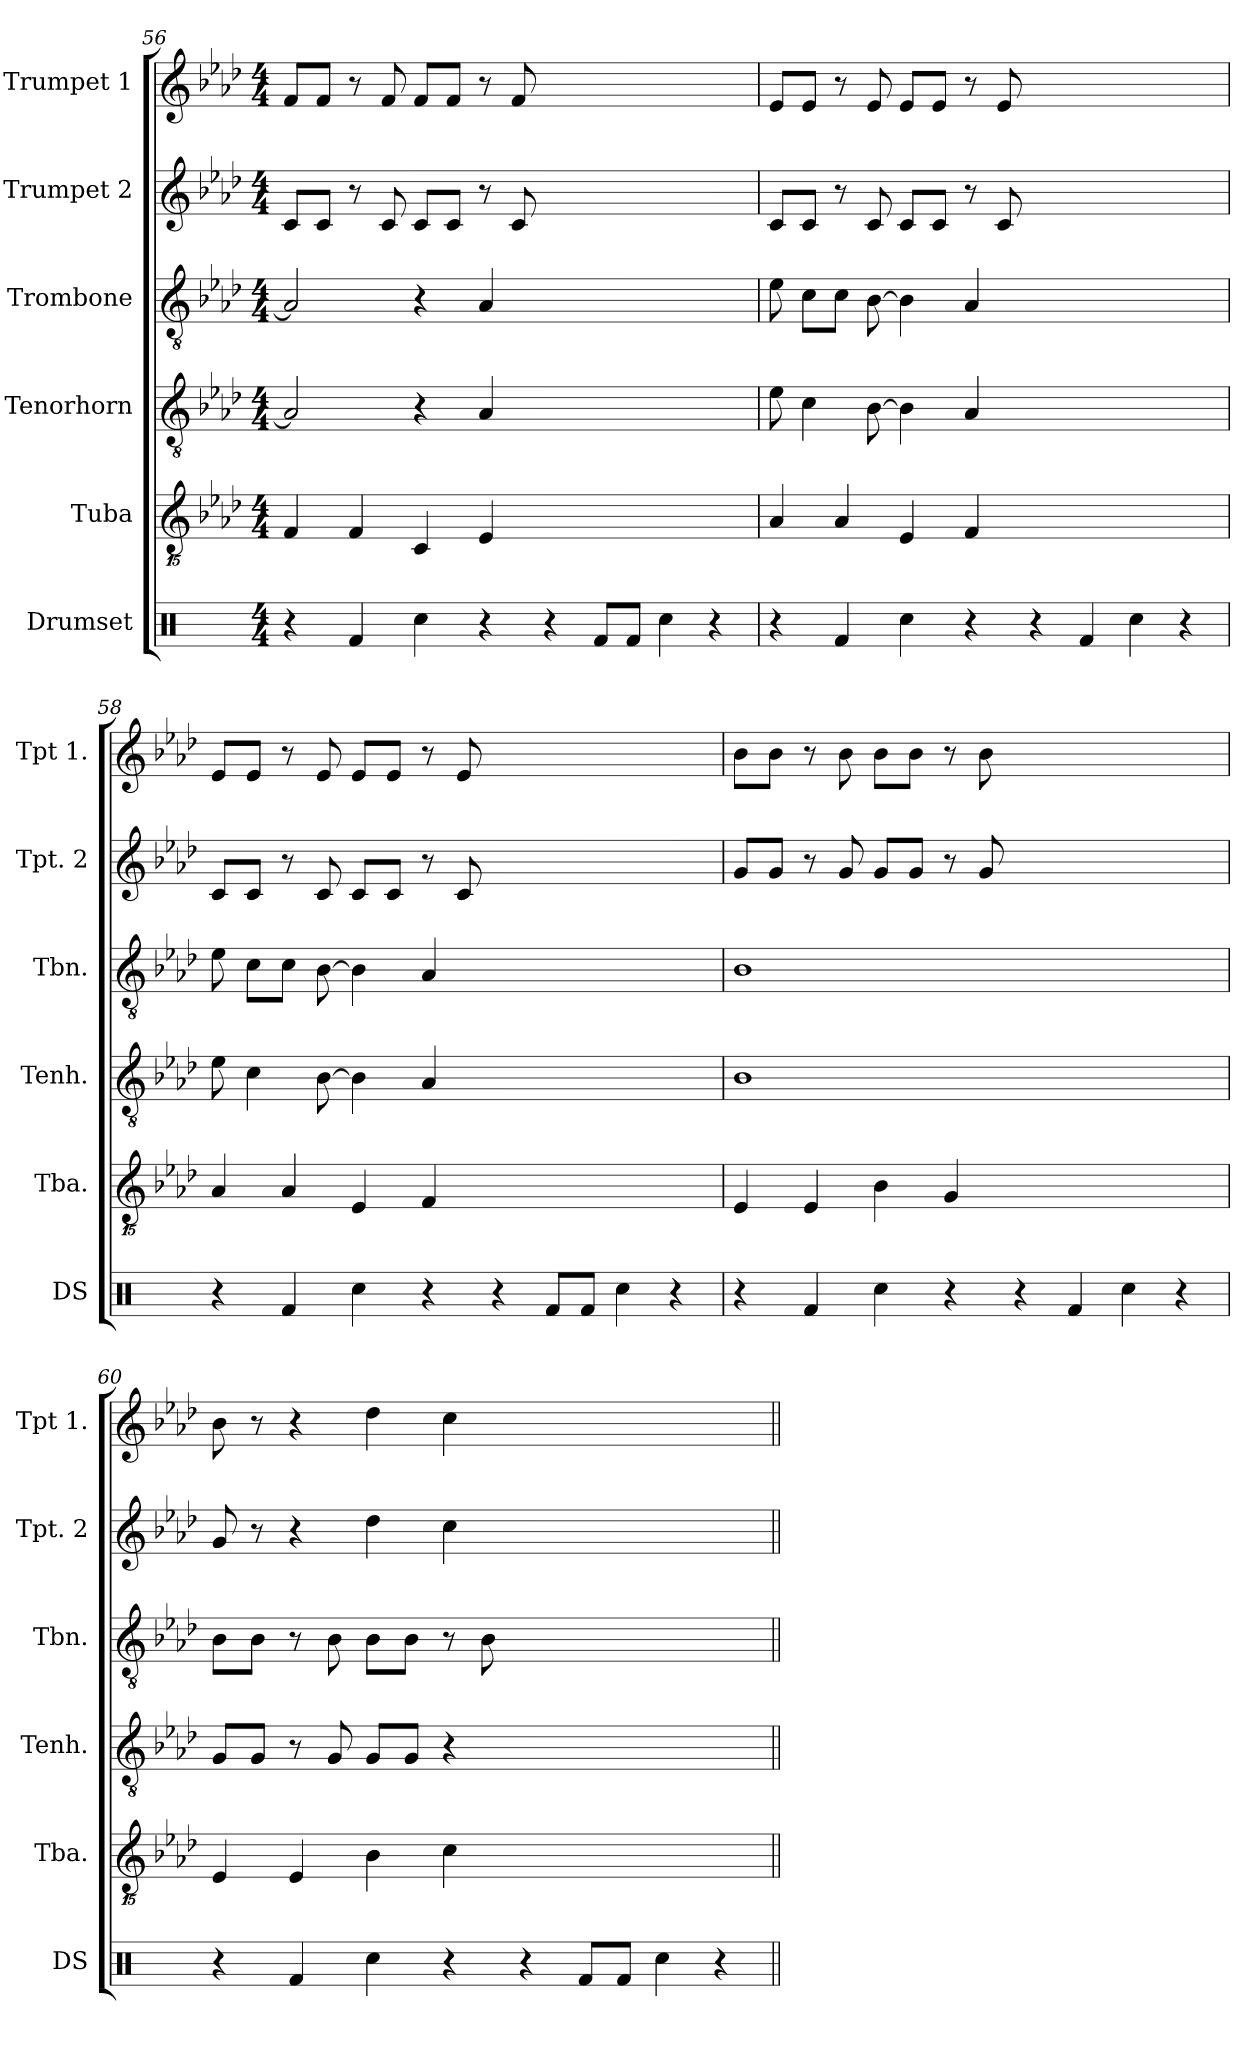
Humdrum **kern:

**kern	**kern	**kern	**kern	**kern	**kern
*part6	*part5	*part4	*part3	*part2	*part1
*staff6	*staff5	*staff4	*staff3	*staff2	*staff1
*I"Drumset	*I"Tuba	*I"Tenorhorn	*I"Trombone	*I"Trumpet 2	*I"Trumpet 1
*I'DS	*I'Tba.	*I'Tenh.	*I'Tbn.	*I'Tpt. 2	*I'Tpt 1.
*clefX	*clefGvv2	*clefGv2	*clefGv2	*clefG2	*clefG2
*k[]	*k[b-e-a-d-]	*k[b-e-a-d-]	*k[b-e-a-d-]	*k[b-e-a-d-]	*k[b-e-a-d-]
*M4/4	*M4/4	*M4/4	*M4/4	*M4/4	*M4/4
=56	=56	=56	=56	=56	=56
4r	4FF	2A-]	2A-]	8cL	8fL
.	.	.	.	8cJ	8fJ
4Rf	4FF	.	.	8r	8r
.	.	.	.	8c	8f
4Rcc	4CC	4r	4r	8cL	8fL
.	.	.	.	8cJ	8fJ
4r	4EE-	4A-	4A-	8r	8r
.	.	.	.	8c	8f
4r	1ryy	1ryy	1ryy	1ryy	1ryy
8RfL	.	.	.	.	.
8RfJ	.	.	.	.	.
4Rcc	.	.	.	.	.
4r	.	.	.	.	.
=57	=57	=57	=57	=57	=57
4r	4AA-	8e-	8e-	8cL	8e-L
.	.	4c	8cL	8cJ	8e-J
4Rf	4AA-	.	8cJ	8r	8r
.	.	[8B-	[8B-	8c	8e-
4Rcc	4EE-	4B-]	4B-]	8cL	8e-L
.	.	.	.	8cJ	8e-J
4r	4FF	4A-	4A-	8r	8r
.	.	.	.	8c	8e-
4r	1ryy	1ryy	1ryy	1ryy	1ryy
4Rf	.	.	.	.	.
4Rcc	.	.	.	.	.
4r	.	.	.	.	.
=58	=58	=58	=58	=58	=58
4r	4AA-	8e-	8e-	8cL	8e-L
.	.	4c	8cL	8cJ	8e-J
4Rf	4AA-	.	8cJ	8r	8r
.	.	[8B-	[8B-	8c	8e-
4Rcc	4EE-	4B-]	4B-]	8cL	8e-L
.	.	.	.	8cJ	8e-J
4r	4FF	4A-	4A-	8r	8r
.	.	.	.	8c	8e-
4r	1ryy	1ryy	1ryy	1ryy	1ryy
8RfL	.	.	.	.	.
8RfJ	.	.	.	.	.
4Rcc	.	.	.	.	.
4r	.	.	.	.	.
=59	=59	=59	=59	=59	=59
4r	4EE-	1B-	1B-	8gL	8b-L
.	.	.	.	8gJ	8b-J
4Rf	4EE-	.	.	8r	8r
.	.	.	.	8g	8b-
4Rcc	4BB-	.	.	8gL	8b-L
.	.	.	.	8gJ	8b-J
4r	4GG	.	.	8r	8r
.	.	.	.	8g	8b-
4r	1ryy	1ryy	1ryy	1ryy	1ryy
4Rf	.	.	.	.	.
4Rcc	.	.	.	.	.
4r	.	.	.	.	.
=60	=60	=60	=60	=60	=60
4r	4EE-	8GL	8B-L	8g	8b-
.	.	8GJ	8B-J	8r	8r
4Rf	4EE-	8r	8r	4r	4r
.	.	8G	8B-	.	.
4Rcc	4BB-	8GL	8B-L	4dd-	4dd-
.	.	8GJ	8B-J	.	.
4r	4C	4r	8r	4cc	4cc
.	.	.	8B-	.	.
4r	1ryy	1ryy	1ryy	1ryy	1ryy
8RfL	.	.	.	.	.
8RfJ	.	.	.	.	.
4Rcc	.	.	.	.	.
4r	.	.	.	.	.
=||	=||	=||	=||	=||	=||
*-	*-	*-	*-	*-	*-
